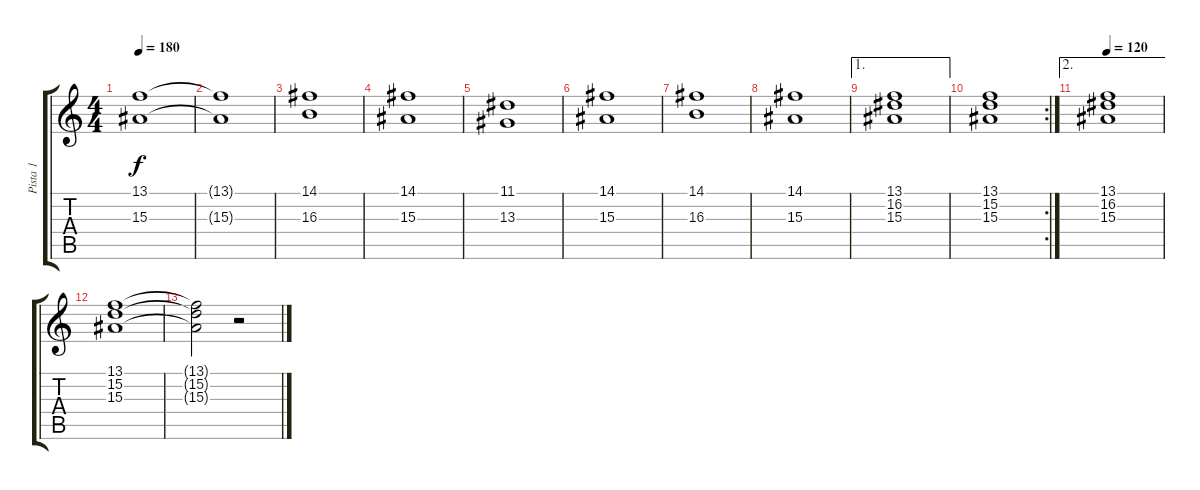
\track ("Pista 1" "Pista 1") {instrument brasssection}
\staff {score tabs}
\tuning (E4 B3 G3 D3 A2 E2) {hide}
\ts (4 4)
\tempo 180
\clef g2
\ks c
(13.1 15.3).1{dy f} |
(13.1{t} 15.3{t}).1 |
(14.1 16.3).1 |
(14.1 15.3).1 |
(11.1 13.3).1 |
(14.1 15.3).1 |
(14.1 16.3).1 |
(14.1 15.3).1 |
\ae 1
(13.1 16.2 15.3).1 |
\rc 2
(13.1 15.2 15.3).1 |
\ae 2
\tempo 120
(13.1 16.2 15.3).1 |
(13.1 15.2 15.3).1{volume 6} |
(13.1{t} 15.2{t} 15.3{t}).2 r.2
